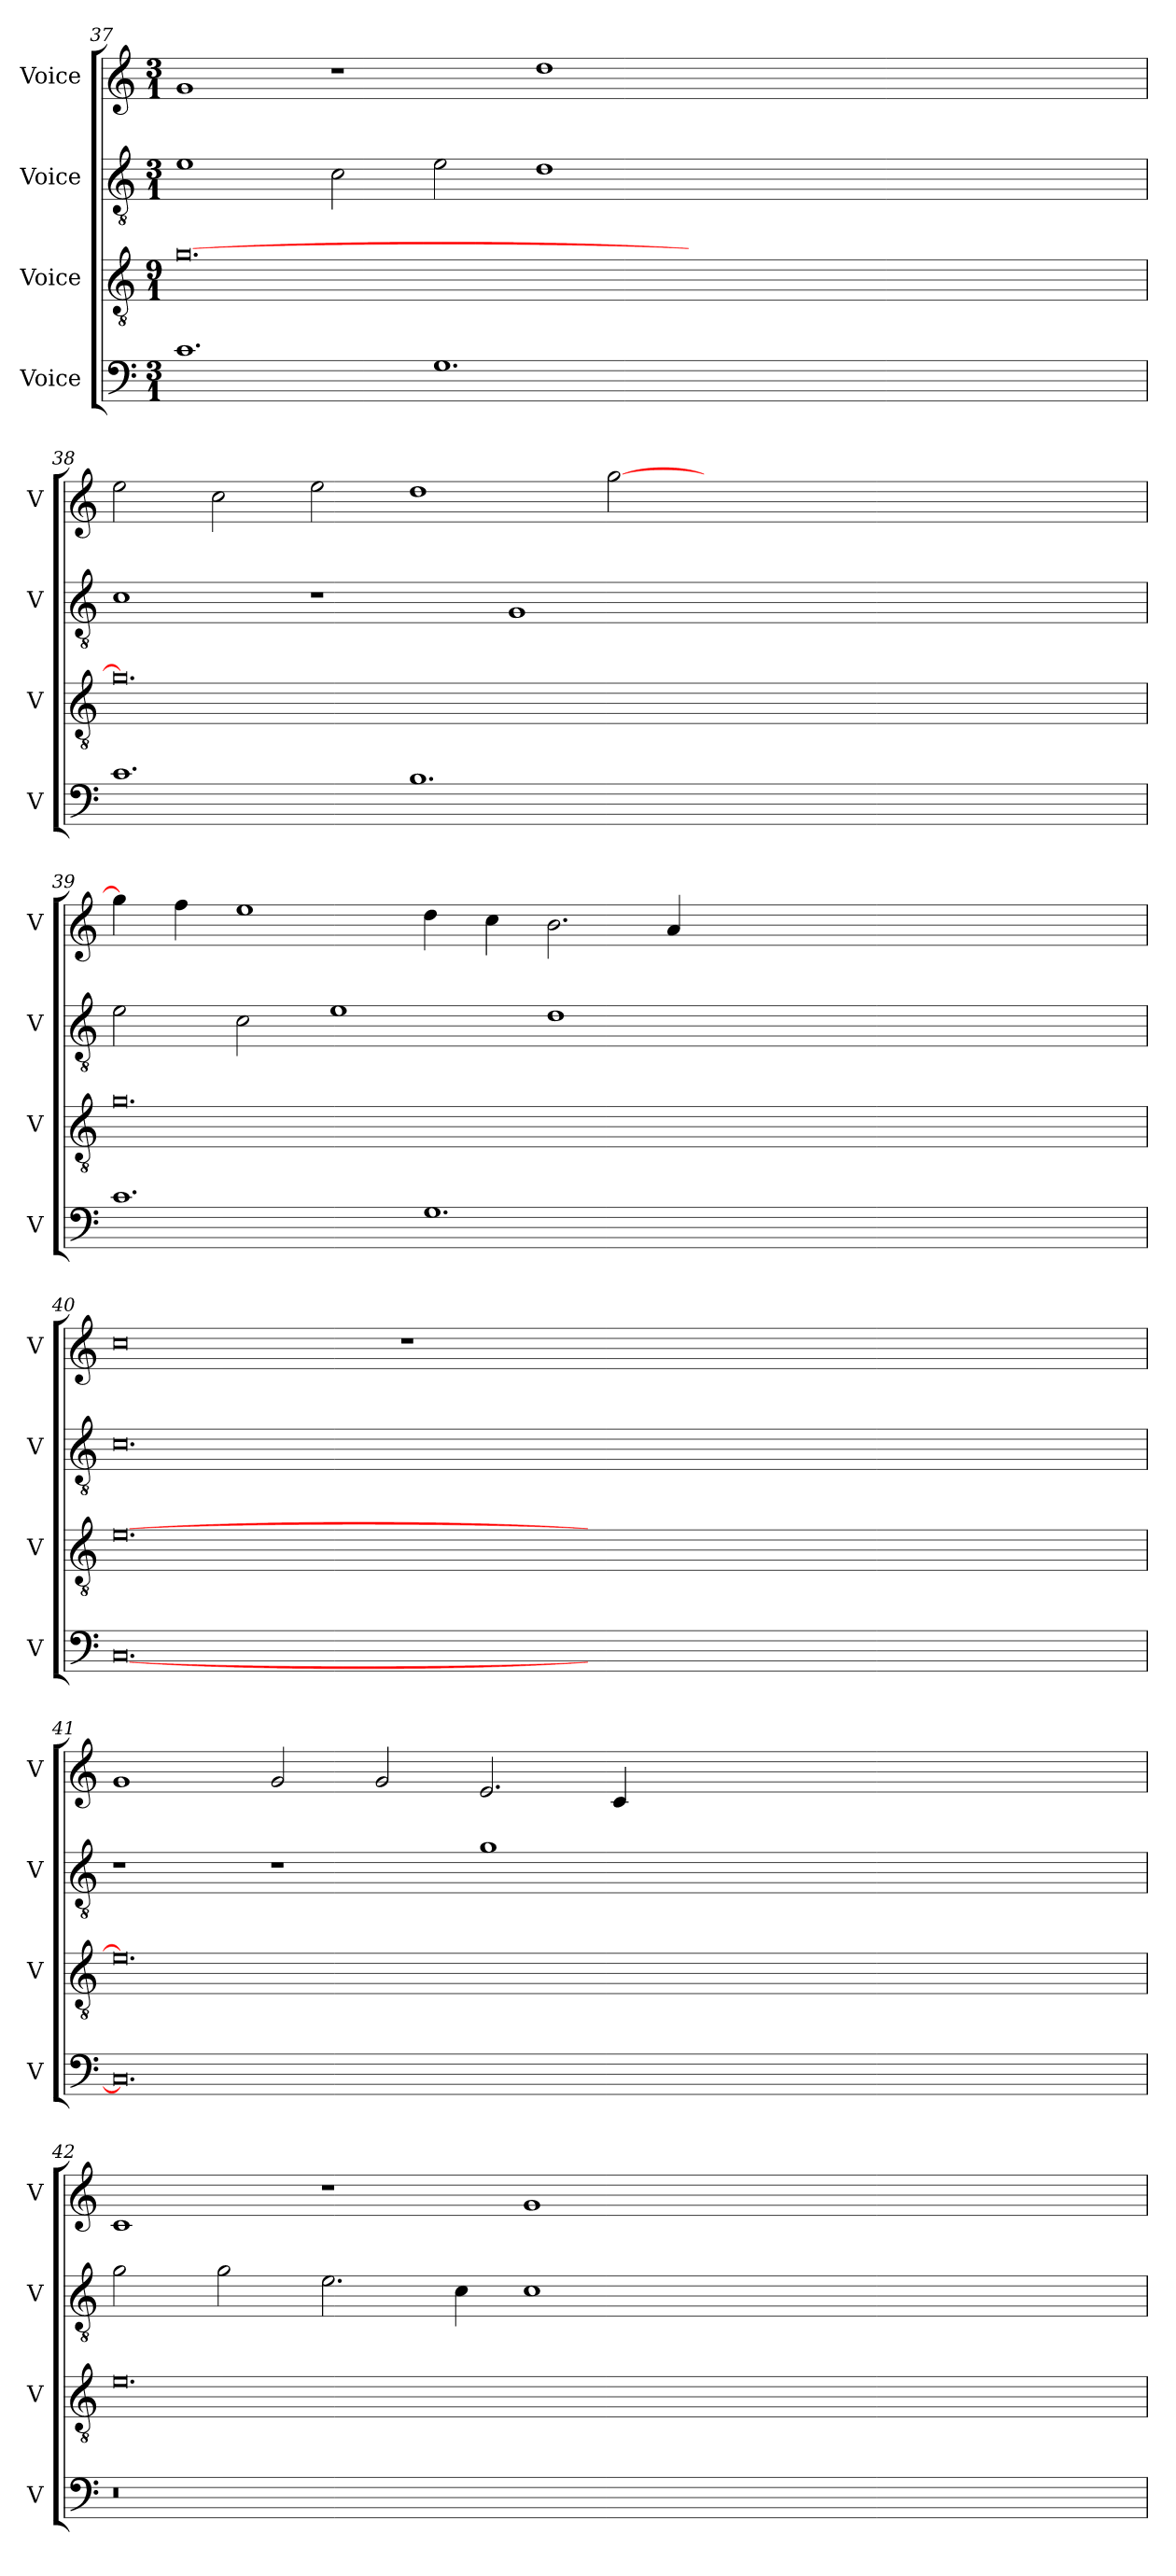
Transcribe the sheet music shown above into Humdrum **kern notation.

**kern	**kern	**kern	**kern
*part4	*part3	*part2	*part1
*staff4	*staff3	*staff2	*staff1
*I"Voice	*I"Voice	*I"Voice	*I"Voice
*I'V	*I'V	*I'V	*I'V
!!LO:LB:g=z
*clefF4	*clefGv2	*clefGv2	*clefG2
*k[]	*k[]	*k[]	*k[]
*M3/1	*M9/1	*M3/1	*M3/1
=37	=37	=37	=37
1.c	[0.g	1e	1g
.	.	2c\	1r
1.G	.	2e\	.
.	.	1d	1dd
00.ryy	00.ryy	00.ryy	00.ryy
!!LO:LB:g=z
=38	=38	=38	=38
1.c	0.g]	1c	2ee\
.	.	.	2cc\
.	.	1r	2ee\
1.B	.	.	1dd
.	.	1G	.
.	.	.	[2gg\
00.ryy	00.ryy	00.ryy	00.ryy
!!LO:PB:g=z
=39	=39	=39	=39
1.c	0.g	2e\	4gg\]
.	.	.	4ff\
.	.	2c\	1ee
.	.	1e	.
1.G	.	.	4dd\
.	.	.	4cc\
.	.	1d	2.b\
.	.	.	4a/
00.ryy	00.ryy	00.ryy	00.ryy
!!LO:LB:g=z
=40	=40	=40	=40
[0.C	[0.e	0.c	0cc
.	.	.	1r
00.ryy	00.ryy	00.ryy	00.ryy
!!LO:LB:g=z
=41	=41	=41	=41
0.C]	0.e]	1r	1g
.	.	1r	2g/
.	.	.	2g/
.	.	1g	2.e/
.	.	.	4c/
00.ryy	00.ryy	00.ryy	00.ryy
!!LO:LB:g=z
=42	=42	=42	=42
0.r	0.e	2g\	1c
.	.	2g\	.
.	.	2.e\	1r
.	.	4c\	.
.	.	1c	1g
00.ryy	00.ryy	00.ryy	00.ryy
=	=	=	=
*-	*-	*-	*-
